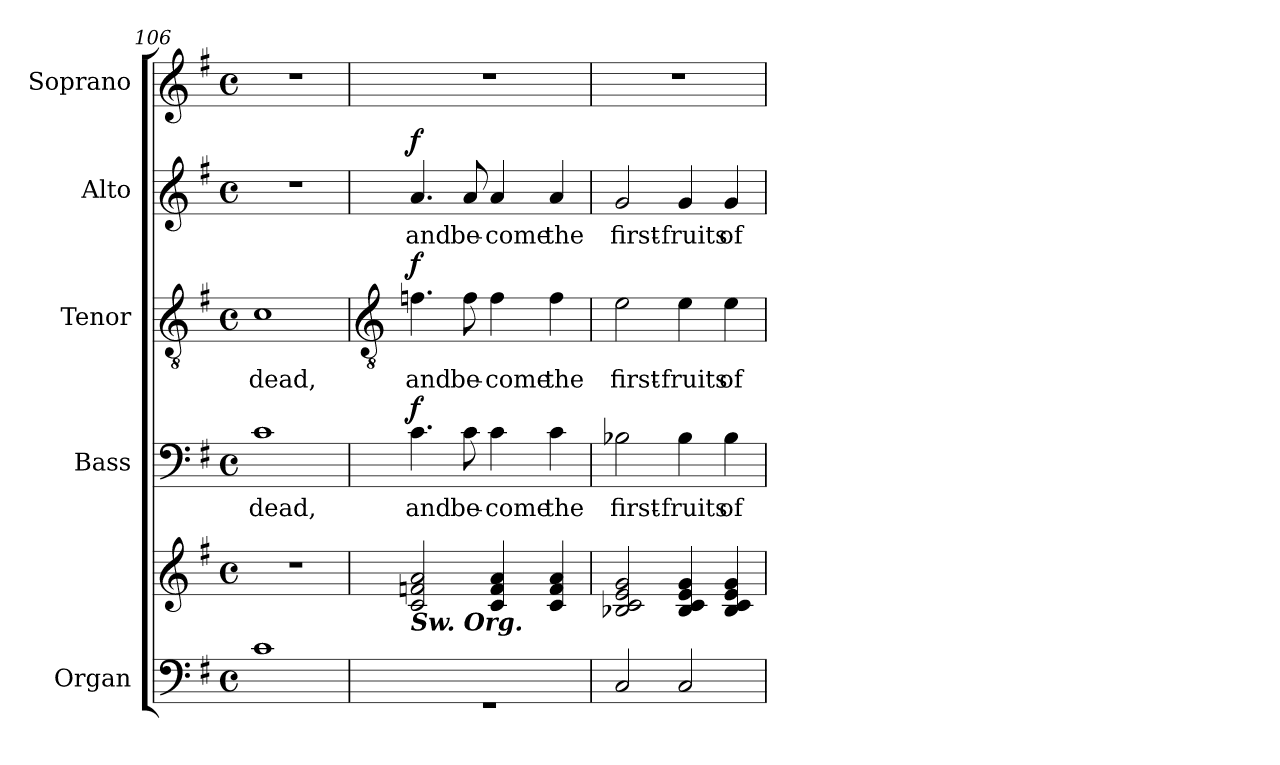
**kern	**kern	**kern	**text	**dynam	**kern	**text	**dynam	**kern	**text	**dynam	**kern
*part5	*part5	*part4	*part4	*part4	*part3	*part3	*part3	*part2	*part2	*part2	*part1
*staff6	*staff5	*staff4	*staff4	*staff4	*staff3	*staff3	*staff3	*staff2	*staff2	*staff2	*staff1
*I"Organ	*	*I"Bass	*	*	*I"Tenor	*	*	*I"Alto	*	*	*I"Soprano
*	*	*I'B	*	*	*I'T	*	*	*I'A	*	*	*I'S
*clefF4	*clefG2	*clefF4	*	*	*clefGv2	*	*	*clefG2	*	*	*clefG2
*k[f#]	*k[f#]	*k[f#]	*	*	*k[f#]	*	*	*k[f#]	*	*	*k[f#]
*G:	*G:	*G:	*	*	*G:	*	*	*G:	*	*	*G:
*M4/4	*M4/4	*M4/4	*	*	*M4/4	*	*	*M4/4	*	*	*M4/4
*met(c)	*met(c)	*met(c)	*	*	*met(c)	*	*	*met(c)	*	*	*met(c)
=106	=106	=106	=106	=106	=106	=106	=106	=106	=106	=106	=106
!	!	!	!LO:LY:b	!	!	!LO:LY:b	!	!	!	!	!
1c\	1r	1c	dead,	.	1c	dead,	.	1r	.	.	1r
!!LO:LB:g=z
=107	=107	=107	=107	=107	=107	=107	=107	=107	=107	=107	=107
*	*	*	*	*	*clefGv2	*	*	*	*	*	*
*^	*	*	*	*	*	*	*	*	*	*	*
!	!	!LO:TX:b:Bi:t=Sw. Org.	!	!	!	!	!	!	!	!	!	!
!	!	!	!	!LO:LY:b	!LO:DY:b	!	!LO:LY:b	!LO:DY:b	!	!LO:LY:b	!LO:DY:b	!
1ryy	1r	2c 2fn 2a	4.c	and	f	4.fn	and	f	4.a	and	f	1r
!	!	!	!	!LO:LY:b	!	!	!LO:LY:b	!	!	!LO:LY:b	!	!
.	.	.	8c	be-	.	8f	be-	.	8a	be-	.	.
!	!	!	!	!LO:LY:b	!	!	!LO:LY:b	!	!	!LO:LY:b	!	!
.	.	4c 4f 4a	4c	-come	.	4f	-come	.	4a	-come	.	.
!	!	!	!	!LO:LY:b	!	!	!LO:LY:b	!	!	!LO:LY:b	!	!
.	.	4c 4f 4a	4c	the	.	4f	the	.	4a	the	.	.
=108	=108	=108	=108	=108	=108	=108	=108	=108	=108	=108	=108	=108
!	!	!	!	!LO:LY:b	!	!	!LO:LY:b	!	!	!LO:LY:b	!	!
1ryy	2C/	2B-X 2c 2e 2g	2B-X	first-	.	2e	first-	.	2g	first-	.	1r
!	!	!	!	!LO:LY:b	!	!	!LO:LY:b	!	!	!LO:LY:b	!	!
.	2C/	4B- 4c 4e 4g	4B-	-fruits	.	4e	-fruits	.	4g	-fruits	.	.
!	!	!	!	!LO:LY:b	!	!	!LO:LY:b	!	!	!LO:LY:b	!	!
.	.	4B- 4c 4e 4g	4B-	of	.	4e	of	.	4g	of	.	.
*v	*v	*	*	*	*	*	*	*	*	*	*	*
=	=	=	=	=	=	=	=	=	=	=	=
*-	*-	*-	*-	*-	*-	*-	*-	*-	*-	*-	*-
